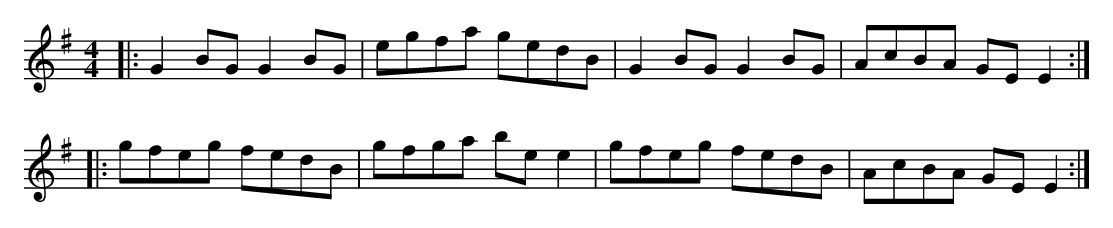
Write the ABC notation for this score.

X:1
M:4/4
K:G
|:G2BG G2BG|egfa gedB|G2BG G2BG|AcBA GE E2:|
|:gfeg fedB|gfga be e2|gfeg fedB|AcBA GE E2:|
